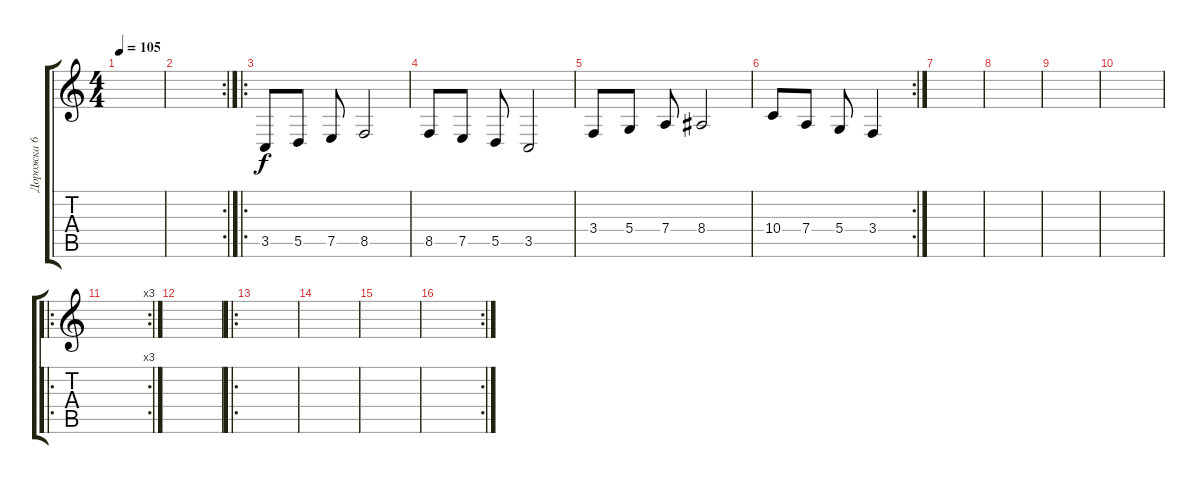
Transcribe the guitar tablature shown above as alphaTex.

\track ("Дорожка 6" "Дорожка 6") {instrument tuba}
\staff {score tabs}
\tuning (E4 B3 G3 D3 A2 E2) {hide}
\ts (4 4)
\tempo 105
\clef g2
\ks c
|
\rc 2
|
\ro
3.5.8 5.5.8 7.5.8 8.5.2 |
8.5.8 7.5.8 5.5.8 3.5.2 |
3.4.8 5.4.8 7.4.8 8.4.2 |
\rc 2
10.4.8 7.4.8 5.4.8 3.4.4 |
|
|
|
|
\ro
\rc 3
|
|
\ro
|
|
|
\rc 2
